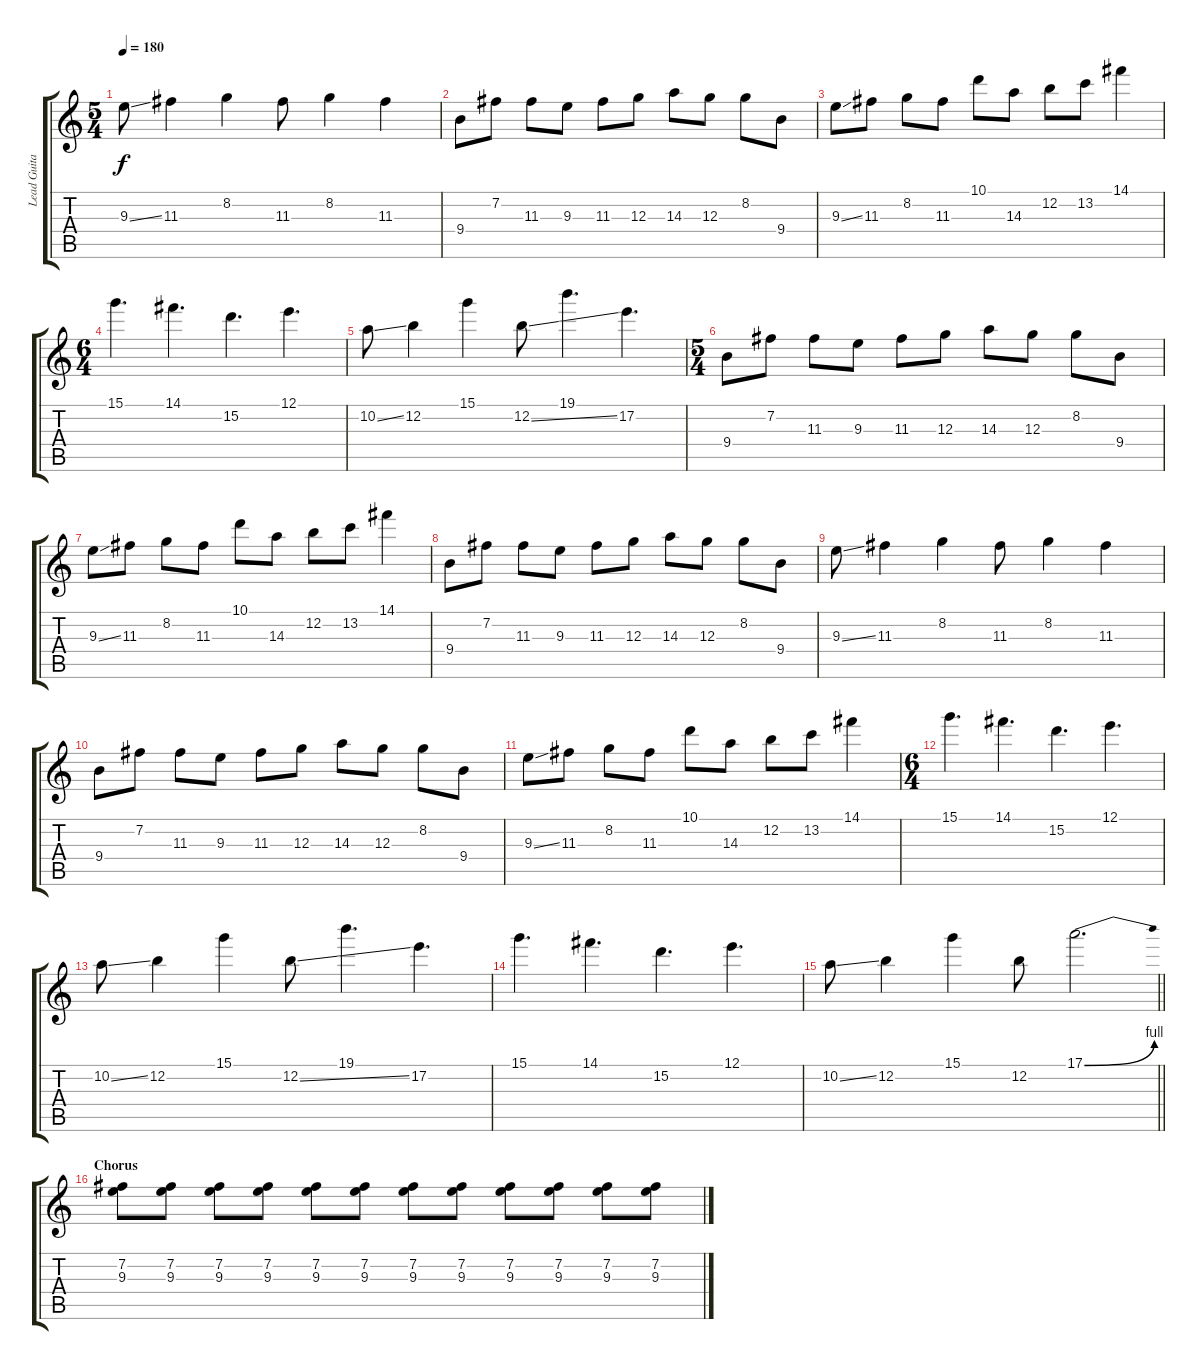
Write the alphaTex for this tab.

\track ("Lead Guitar" "Lead Guita") {instrument overdrivenguitar}
\staff {score tabs}
\tuning (E4 B3 G3 D3 A2 D2) {hide}
\ts (5 4)
\tempo 180
\clef g2
\ks c
9.3{ss}.8{dy f} 11.3.4 8.2.4 11.3.8 8.2.4 11.3.4 |
9.4.8 7.2.8 11.3.8 9.3.8 11.3.8 12.3.8 14.3.8 12.3.8 8.2.8 9.4.8 |
9.3{ss}.8 11.3.8 8.2.8 11.3.8 10.1.8 14.3.8 12.2.8 13.2.8 14.1.4 |
\ts (6 4)
15.1.4{d} 14.1.4{d} 15.2.4{d} 12.1.4{d} |
10.2{ss}.8 12.2.4 15.1.4 12.2{ss}.8 19.1.4{d} 17.2.4{d} |
\ts (5 4)
9.4.8 7.2.8 11.3.8 9.3.8 11.3.8 12.3.8 14.3.8 12.3.8 8.2.8 9.4.8 |
9.3{ss}.8 11.3.8 8.2.8 11.3.8 10.1.8 14.3.8 12.2.8 13.2.8 14.1.4 |
9.4.8 7.2.8 11.3.8 9.3.8 11.3.8 12.3.8 14.3.8 12.3.8 8.2.8 9.4.8 |
9.3{ss}.8 11.3.4 8.2.4 11.3.8 8.2.4 11.3.4 |
9.4.8 7.2.8 11.3.8 9.3.8 11.3.8 12.3.8 14.3.8 12.3.8 8.2.8 9.4.8 |
9.3{ss}.8 11.3.8 8.2.8 11.3.8 10.1.8 14.3.8 12.2.8 13.2.8 14.1.4 |
\ts (6 4)
15.1.4{d} 14.1.4{d} 15.2.4{d} 12.1.4{d} |
10.2{ss}.8 12.2.4 15.1.4 12.2{ss}.8 19.1.4{d} 17.2.4{d} |
15.1.4{d} 14.1.4{d} 15.2.4{d} 12.1.4{d} |
\barLineRight lightlight
10.2{ss}.8 12.2.4 15.1.4 12.2.8 17.1{be (bend 0 0 60 4)}.2{d} |
\section ("" "Chorus")
(7.2 9.3).8 (7.2 9.3).8 (7.2 9.3).8 (7.2 9.3).8 (7.2 9.3).8 (7.2 9.3).8 (7.2 9.3).8 (7.2 9.3).8 (7.2 9.3).8 (7.2 9.3).8 (7.2 9.3).8 (7.2 9.3).8
